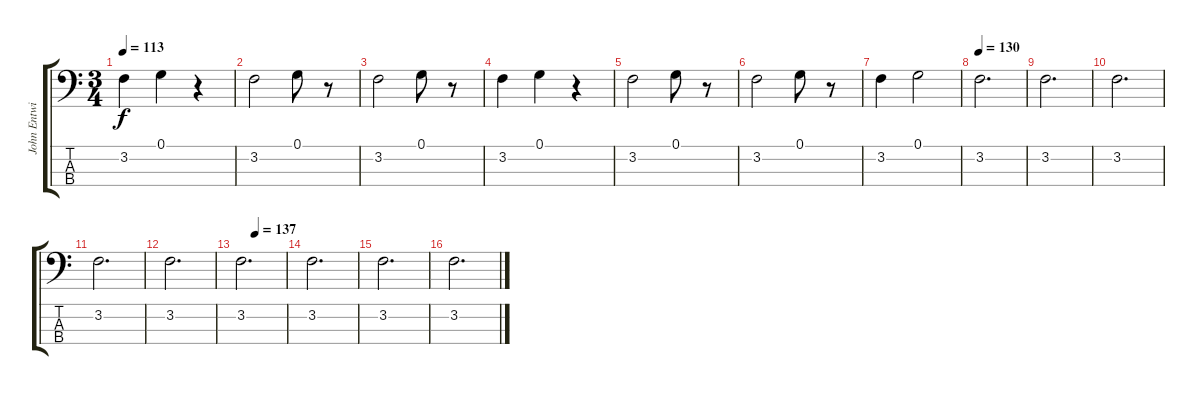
\track ("John Entwistle" "John Entwi") {instrument electricbassfinger}
\staff {score tabs}
\tuning (G2 D2 A1 E1) {hide}
\ts (3 4)
\tempo 113
\clef f4
\ks c
3.2.4{dy f} 0.1.4 r.4 |
3.2.2 0.1.8 r.8 |
3.2.2 0.1.8 r.8 |
3.2.4 0.1.4 r.4 |
3.2.2 0.1.8 r.8 |
3.2.2 0.1.8 r.8 |
3.2.4 0.1.2 |
\tempo 130
3.2.2{d} |
3.2.2{d} |
3.2.2{d} |
3.2.2{d} |
3.2.2{d} |
\tempo (137 0.3333333333333333)
3.2.2{d} |
3.2.2{d} |
3.2.2{d} |
3.2.2{d}
